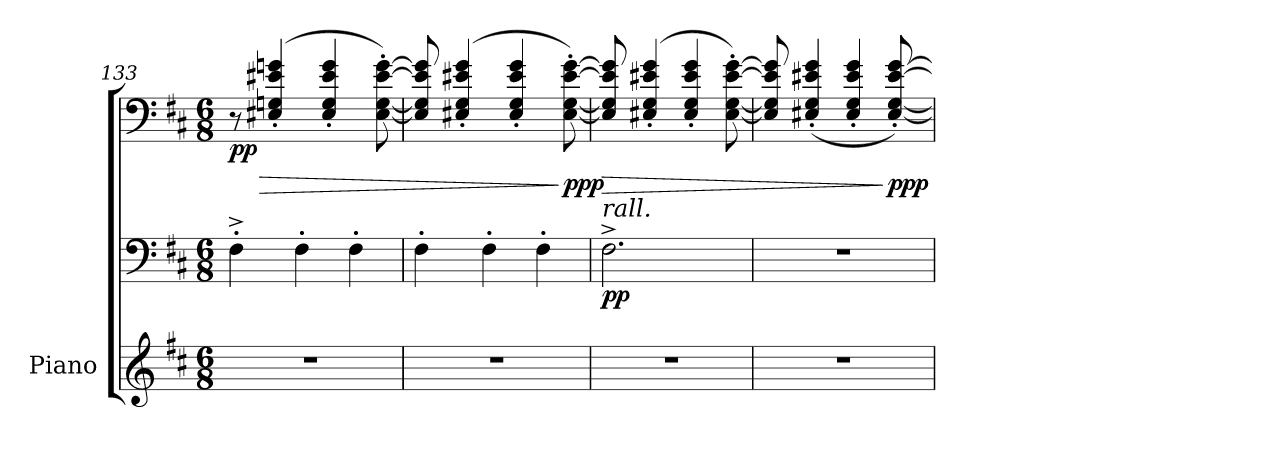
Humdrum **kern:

**kern	**kern	**kern	**dynam
*part1	*part1	*part1	*part1
*staff3	*staff2	*staff1	*staff1/2/3
*I"Piano	*	*	*
*I'Pno.	*	*	*
*clefG2	*clefF4	*clefF4	*
*k[f#c#]	*k[f#c#]	*k[f#c#]	*
*D:	*D:	*D:	*
*M6/8	*M6/8	*M6/8	*
=133	=133	=133	=133
!	!	!	!LO:HP:b
!	!	!	!LO:DY:n=1:b
2.r	4F#'^\	8r	> pp
.	.	(>4E#X/' 4Gn/' 4e#X/' 4gn/'	.
.	4F#'\	.	.
.	.	4E#/' 4G/' 4e#/' 4g/'	.
.	4F#'\	.	.
.	.	[8E#\' [8G\' [8e#\' [8g\')	.
=134	=134	=134	=134
2.r	4F#'\	8E#/] 8G/] 8e#/] 8g/]	.
.	.	(>4E#X/' 4G/' 4e#X/' 4g/'	.
.	4F#'\	.	.
.	.	4E#/' 4G/' 4e#/' 4g/'	.
.	4F#'\	.	.
!	!	!	!LO:DY:n=1:b
.	.	[8E#\' [8G\' [8e#\' [8g\')	] ppp
=135	=135	=135	=135
!	!LO:TX:a:i:t=rall.	!	!
!	!	!	!LO:HP:b
!	!	!	!LO:DY:n=1:b=2
2.r	2.F#^\	8E#/] 8G/] 8e#/] 8g/]	> pp
.	.	(>4E#X/' 4G/' 4e#X/' 4g/'	.
.	.	4E#/' 4G/' 4e#/' 4g/'	.
.	.	[8E#\' [8G\' [8e#\' [8g\')	.
=136	=136	=136	=136
2.r	2.r	8E#/] 8G/] 8e#/] 8g/]	.
.	.	(>4E#X/' 4G/' 4e#X/' 4g/'	.
.	.	4E#/' 4G/' 4e#/' 4g/'	.
!	!	!	!LO:DY:n=1:b
.	.	[8E#/' [8G/' [8e#/' [8g/')	] ppp
=	=	=	=
*-	*-	*-	*-
